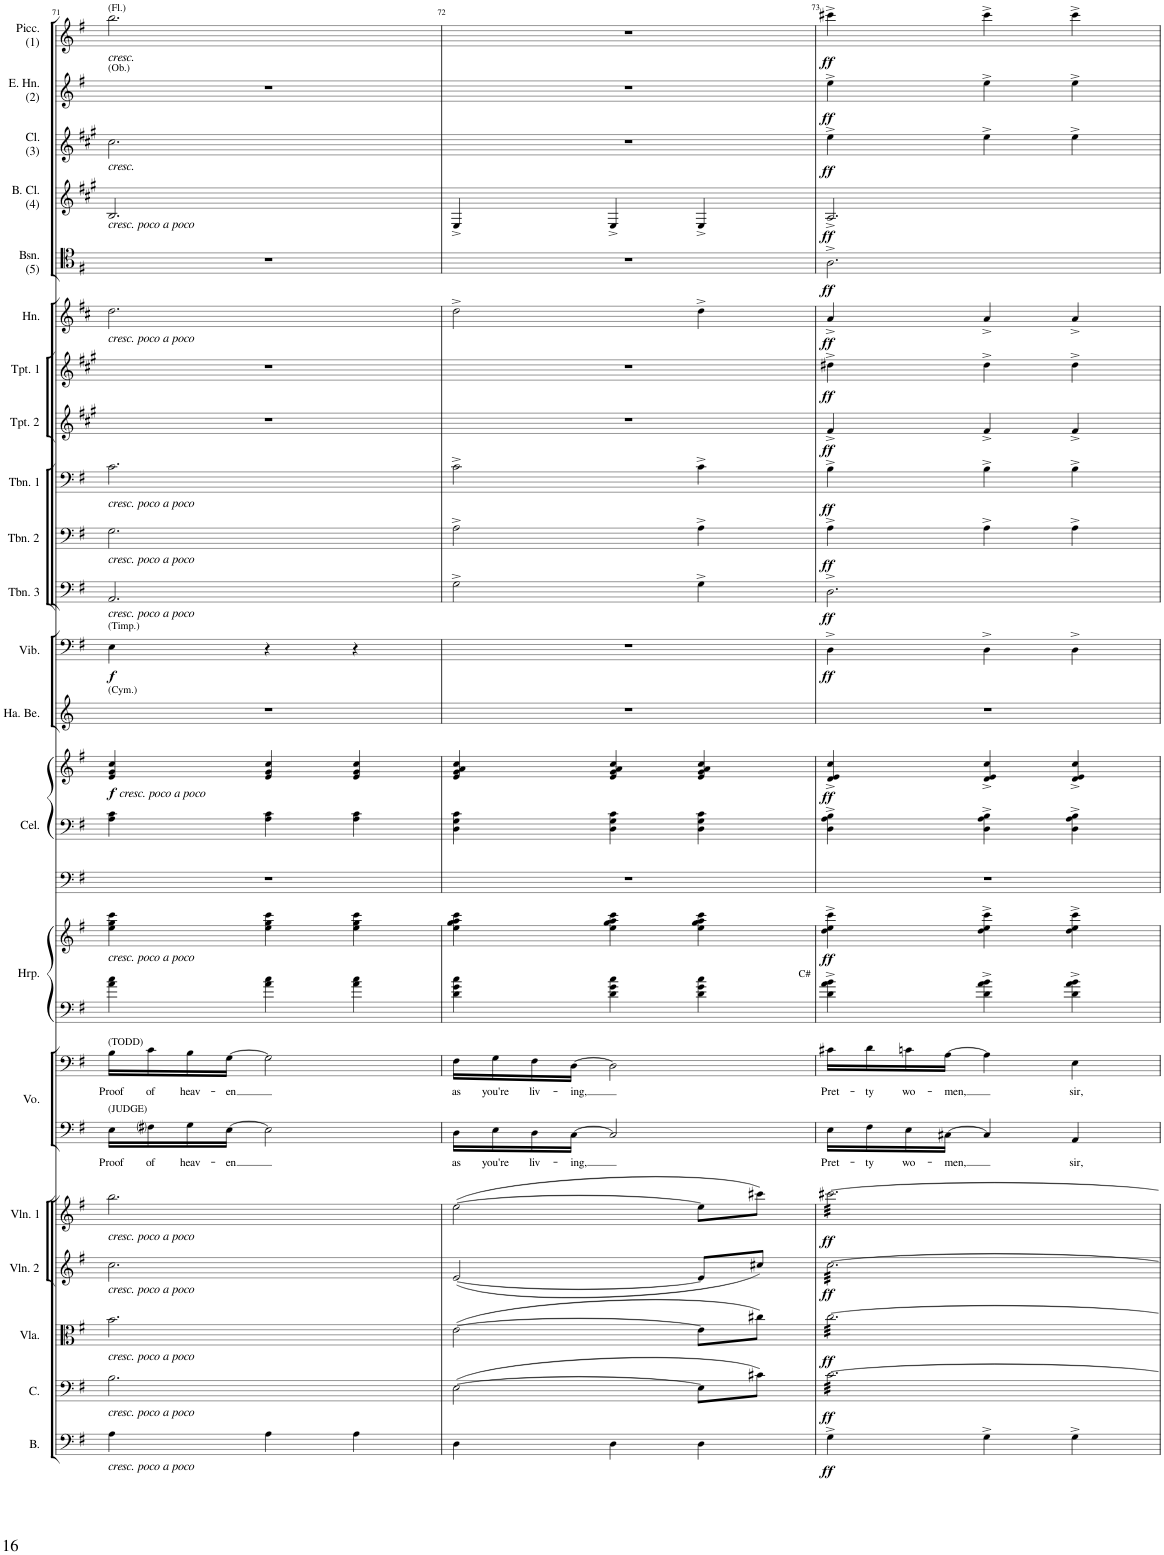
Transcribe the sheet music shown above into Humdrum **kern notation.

**kern	**dynam	**kern	**dynam	**kern	**dynam	**kern	**dynam	**kern	**dynam	**kern	**text	**kern	**text	**kern	**kern	**dynam	**kern	**kern	**kern	**dynam	**kern	**kern	**dynam	**kern	**dynam	**kern	**dynam	**kern	**dynam	**kern	**dynam	**kern	**dynam	**kern	**dynam	**kern	**dynam	**kern	**dynam	**kern	**dynam	**kern	**dynam	**kern	**dynam
*part21	*part21	*part20	*part20	*part19	*part19	*part18	*part18	*part17	*part17	*part16	*part16	*part16	*part16	*part15	*part15	*part15	*part14	*part14	*part14	*part14	*part13	*part12	*part12	*part11	*part11	*part10	*part10	*part9	*part9	*part8	*part8	*part7	*part7	*part6	*part6	*part5	*part5	*part4	*part4	*part3	*part3	*part2	*part2	*part1	*part1
*staff25	*staff25	*staff24	*staff24	*staff23	*staff23	*staff22	*staff22	*staff21	*staff21	*staff20	*staff20	*staff19	*staff19	*staff18	*staff17	*staff17/18	*staff16	*staff15	*staff14	*staff14/15/16	*staff13	*staff12	*staff12	*staff11	*staff11	*staff10	*staff10	*staff9	*staff9	*staff8	*staff8	*staff7	*staff7	*staff6	*staff6	*staff5	*staff5	*staff4	*staff4	*staff3	*staff3	*staff2	*staff2	*staff1	*staff1
*I"Bass	*	*I"Cello	*	*I"Viola	*	*I"Violin 2	*	*I"Violin 1	*	*I"Voice	*	*	*	*I"Harp	*	*	*I"Celesta	*	*	*	*I"Hand Bells	*I"Vibraphone	*	*I"Trombone 3	*	*I"Trombone 2	*	*I"Trombone 1	*	*I"Trumpet 2	*	*I"Trumpet 1	*	*I"Horn	*	*I"Bassoon (5)	*	*I"Bass Clarinet (4)	*	*I"Clarinet (3)	*	*I"English Horn (2)	*	*I"Piccolo (1)	*
*I'B.	*	*I'C.	*	*I'Vla.	*	*I'Vln. 2	*	*I'Vln. 1	*	*I'Vo.	*	*	*	*I'Hrp.	*	*	*I'Cel.	*	*	*	*I'Ha. Be.	*I'Vib.	*	*I'Tbn. 3	*	*I'Tbn. 2	*	*I'Tbn. 1	*	*I'Tpt. 2	*	*I'Tpt. 1	*	*I'Hn.	*	*I'Bsn. (5)	*	*I'B. Cl. (4)	*	*I'Cl. (3)	*	*I'E. Hn. (2)	*	*I'Picc. (1)	*
!!LO:PB:g=z
*clefF4	*	*clefF4	*	*clefC3	*	*clefG2	*	*clefG2	*	*clefF4	*	*clefF4	*	*clefF4	*clefG2	*	*clefF4	*clefF4	*clefG2	*	*clefG2	*clefF4	*	*clefF4	*	*clefF4	*	*clefF4	*	*clefG2	*	*clefG2	*	*clefG2	*	*clefC4	*	*clefG2	*	*clefG2	*	*clefG2	*	*clefG2	*
*Trd7c12	*	*	*	*	*	*	*	*	*	*	*	*	*	*	*	*	*Trd-7c-12	*Trd-7c-12	*Trd-7c-12	*	*	*	*	*	*	*	*	*	*	*Trd1c2	*	*Trd1c2	*	*Trd4c7	*	*	*	*Trd8c14	*	*Trd1c2	*	*Trd4c7	*	*Trd-7c-12	*
*k[f#]	*	*k[f#]	*	*k[f#]	*	*k[f#]	*	*k[f#]	*	*k[f#]	*	*k[f#]	*	*k[f#]	*k[f#]	*	*k[f#]	*k[f#]	*k[f#]	*	*k[]	*k[f#]	*	*k[f#]	*	*k[f#]	*	*k[f#]	*	*k[f#c#g#]	*	*k[f#c#g#]	*	*k[f#c#]	*	*k[f#]	*	*k[f#c#g#]	*	*k[f#c#g#]	*	*k[f#]	*	*k[f#]	*
*M3/4	*	*M3/4	*	*M3/4	*	*M3/4	*	*M3/4	*	*M3/4	*	*M3/4	*	*M3/4	*M3/4	*	*M3/4	*M3/4	*M3/4	*	*M3/4	*M3/4	*	*M3/4	*	*M3/4	*	*M3/4	*	*M3/4	*	*M3/4	*	*M3/4	*	*M3/4	*	*M3/4	*	*M3/4	*	*M3/4	*	*M3/4	*
=71	=71	=71	=71	=71	=71	=71	=71	=71	=71	=71	=71	=71	=71	=71	=71	=71	=71	=71	=71	=71	=71	=71	=71	=71	=71	=71	=71	=71	=71	=71	=71	=71	=71	=71	=71	=71	=71	=71	=71	=71	=71	=71	=71	=71	=71
!	!	!	!	!	!	!	!	!	!	!	!	!	!	!	!	!	!	!	!	!	!	!	!	!	!	!	!	!	!	!	!	!	!	!	!	!	!	!	!	!	!	!	!	!LO:TX:a:t=(Fl.)	!
!	!	!	!	!	!	!	!	!	!	!	!	!	!	!	!	!	!	!	!	!	!	!	!	!	!	!	!	!	!	!	!	!	!	!	!	!	!	!	!	!	!	!	!	!LO:TX:b:i:t=cresc.	!
!	!	!	!	!	!	!	!	!	!	!	!	!	!	!	!	!	!	!	!	!	!	!	!	!	!	!	!	!	!	!	!	!	!	!	!	!	!	!	!	!	!	!LO:TX:a:t=(Ob.)	!	!	!
!	!	!	!	!	!	!	!	!	!	!	!	!	!	!	!	!	!	!	!	!	!	!	!	!	!	!	!	!	!	!	!	!	!	!	!	!	!	!	!	!LO:TX:b:i:t=cresc.	!	!	!	!	!
!	!	!	!	!	!	!	!	!	!	!	!	!	!	!	!	!	!	!	!	!	!	!	!	!	!	!	!	!	!	!	!	!	!	!	!	!	!	!LO:TX:b:i:t=cresc. poco a poco	!	!	!	!	!	!	!
!	!	!	!	!	!	!	!	!	!	!	!	!	!	!	!	!	!	!	!	!	!	!	!	!	!	!	!	!	!	!	!	!	!	!LO:TX:b:i:t=cresc. poco a poco	!	!	!	!	!	!	!	!	!	!	!
!	!	!	!	!	!	!	!	!	!	!	!	!	!	!	!	!	!	!	!	!	!	!	!	!	!	!	!	!LO:TX:b:i:t=cresc. poco a poco	!	!	!	!	!	!	!	!	!	!	!	!	!	!	!	!	!
!	!	!	!	!	!	!	!	!	!	!	!	!	!	!	!	!	!	!	!	!	!	!	!	!	!	!LO:TX:b:i:t=cresc. poco a poco	!	!	!	!	!	!	!	!	!	!	!	!	!	!	!	!	!	!	!
!	!	!	!	!	!	!	!	!	!	!	!	!	!	!	!	!	!	!	!	!	!	!	!	!LO:TX:b:i:t=cresc. poco a poco	!	!	!	!	!	!	!	!	!	!	!	!	!	!	!	!	!	!	!	!	!
!	!	!	!	!	!	!	!	!	!	!	!	!	!	!	!	!	!	!	!	!	!	!LO:TX:a:t=(Timp.)	!	!	!	!	!	!	!	!	!	!	!	!	!	!	!	!	!	!	!	!	!	!	!
!	!	!	!	!	!	!	!	!	!	!	!	!	!	!	!	!	!	!	!	!	!LO:TX:a:t=(Cym.)	!	!	!	!	!	!	!	!	!	!	!	!	!	!	!	!	!	!	!	!	!	!	!	!
!	!	!	!	!	!	!	!	!	!	!	!	!	!	!	!	!	!	!	!LO:TX:b:i:t=cresc. poco a poco	!	!	!	!	!	!	!	!	!	!	!	!	!	!	!	!	!	!	!	!	!	!	!	!	!	!
!	!	!	!	!	!	!	!	!	!	!	!	!	!	!	!LO:TX:b:i:t=cresc. poco a poco	!	!	!	!	!	!	!	!	!	!	!	!	!	!	!	!	!	!	!	!	!	!	!	!	!	!	!	!	!	!
!	!	!	!	!	!	!	!	!	!	!	!	!LO:TX:a:t=(TODD)	!	!	!	!	!	!	!	!	!	!	!	!	!	!	!	!	!	!	!	!	!	!	!	!	!	!	!	!	!	!	!	!	!
!	!	!	!	!	!	!	!	!	!	!LO:TX:a:t=(JUDGE)	!	!	!	!	!	!	!	!	!	!	!	!	!	!	!	!	!	!	!	!	!	!	!	!	!	!	!	!	!	!	!	!	!	!	!
!	!	!	!	!	!	!	!	!LO:TX:b:i:t=cresc. poco a poco	!	!	!	!	!	!	!	!	!	!	!	!	!	!	!	!	!	!	!	!	!	!	!	!	!	!	!	!	!	!	!	!	!	!	!	!	!
!	!	!	!	!	!	!LO:TX:b:i:t=cresc. poco a poco	!	!	!	!	!	!	!	!	!	!	!	!	!	!	!	!	!	!	!	!	!	!	!	!	!	!	!	!	!	!	!	!	!	!	!	!	!	!	!
!	!	!	!	!LO:TX:b:i:t=cresc. poco a poco	!	!	!	!	!	!	!	!	!	!	!	!	!	!	!	!	!	!	!	!	!	!	!	!	!	!	!	!	!	!	!	!	!	!	!	!	!	!	!	!	!
!	!	!LO:TX:b:i:t=cresc. poco a poco	!	!	!	!	!	!	!	!	!	!	!	!	!	!	!	!	!	!	!	!	!	!	!	!	!	!	!	!	!	!	!	!	!	!	!	!	!	!	!	!	!	!	!
!LO:TX:b:i:t=cresc. poco a poco	!	!	!	!	!	!	!	!	!	!	!	!	!	!	!	!	!	!	!	!	!	!	!	!	!	!	!	!	!	!	!	!	!	!	!	!	!	!	!	!	!	!	!	!	!
!	!	!	!	!	!	!	!	!	!	!	!LO:LY:b	!	!LO:LY:b	!	!	!	!	!	!	!LO:DY:b	!	!	!LO:DY:b	!	!	!	!	!	!	!	!	!	!	!	!	!	!	!	!	!	!	!	!	!	!
4A\	.	2.B\	.	2.b\	.	2.cc\	.	2.bb\	.	16E\LL	Proof	16B\LL	Proof	4a\ 4cc\	4ee\ 4gg\ 4ccc\	.	2.r	4A\ 4c\	4e/ 4g/ 4cc/	f	2.r	4E\	f	2.AA/	.	2.G\	.	2.c\	.	2.r	.	2.r	.	2.dd\	.	2.r	.	2.B/	.	2.cc#\	.	2.r	.	2.bb\	.
!	!	!	!	!	!	!	!	!	!	!	!LO:LY:b	!	!LO:LY:b	!	!	!	!	!	!	!	!	!	!	!	!	!	!	!	!	!	!	!	!	!	!	!	!	!	!	!	!	!	!	!	!
.	.	.	.	.	.	.	.	.	.	16F#i\	of	16c\	of	.	.	.	.	.	.	.	.	.	.	.	.	.	.	.	.	.	.	.	.	.	.	.	.	.	.	.	.	.	.	.	.
!	!	!	!	!	!	!	!	!	!	!	!LO:LY:b	!	!LO:LY:b	!	!	!	!	!	!	!	!	!	!	!	!	!	!	!	!	!	!	!	!	!	!	!	!	!	!	!	!	!	!	!	!
.	.	.	.	.	.	.	.	.	.	16G\	heav-	16B\	heav-	.	.	.	.	.	.	.	.	.	.	.	.	.	.	.	.	.	.	.	.	.	.	.	.	.	.	.	.	.	.	.	.
!	!	!	!	!	!	!	!	!	!	!	!LO:LY:b	!	!LO:LY:b	!	!	!	!	!	!	!	!	!	!	!	!	!	!	!	!	!	!	!	!	!	!	!	!	!	!	!	!	!	!	!	!
.	.	.	.	.	.	.	.	.	.	[16E\JJ	-en	[16G\JJ	-en	.	.	.	.	.	.	.	.	.	.	.	.	.	.	.	.	.	.	.	.	.	.	.	.	.	.	.	.	.	.	.	.
4A\	.	.	.	.	.	.	.	.	.	2E\]	.	2G\]	.	4a\ 4cc\	4ee\ 4gg\ 4ccc\	.	.	4A\ 4c\	4e/ 4g/ 4cc/	.	.	4r	.	.	.	.	.	.	.	.	.	.	.	.	.	.	.	.	.	.	.	.	.	.	.
4A\	.	.	.	.	.	.	.	.	.	.	.	.	.	4a\ 4cc\	4ee\ 4gg\ 4ccc\	.	.	4A\ 4c\	4e/ 4g/ 4cc/	.	.	4r	.	.	.	.	.	.	.	.	.	.	.	.	.	.	.	.	.	.	.	.	.	.	.
=72	=72	=72	=72	=72	=72	=72	=72	=72	=72	=72	=72	=72	=72	=72	=72	=72	=72	=72	=72	=72	=72	=72	=72	=72	=72	=72	=72	=72	=72	=72	=72	=72	=72	=72	=72	=72	=72	=72	=72	=72	=72	=72	=72	=72	=72
!	!	!	!	!	!	!	!	!	!	!	!LO:LY:b	!	!LO:LY:b	!	!	!	!	!	!	!	!	!	!	!	!	!	!	!	!	!	!	!	!	!	!	!	!	!	!	!	!	!	!	!	!
4D\	.	([2E\	.	([2e\	.	([2e/	.	([2ee\	.	16D\LL	as	16F#\LL	as	4d\ 4g\ 4cc\	4ee\ 4gg\ 4aa\ 4ccc\	.	2.r	4D\ 4G\ 4c\	4e/ 4g/ 4a/ 4cc/	.	2.r	2.r	.	2G^\	.	2A^\	.	2c^\	.	2.r	.	2.r	.	2dd^\	.	2.r	.	4E^/	.	2.r	.	2.r	.	2.r	.
!	!	!	!	!	!	!	!	!	!	!	!LO:LY:b	!	!LO:LY:b	!	!	!	!	!	!	!	!	!	!	!	!	!	!	!	!	!	!	!	!	!	!	!	!	!	!	!	!	!	!	!	!
.	.	.	.	.	.	.	.	.	.	16E\	you're	16G\	you're	.	.	.	.	.	.	.	.	.	.	.	.	.	.	.	.	.	.	.	.	.	.	.	.	.	.	.	.	.	.	.	.
!	!	!	!	!	!	!	!	!	!	!	!LO:LY:b	!	!LO:LY:b	!	!	!	!	!	!	!	!	!	!	!	!	!	!	!	!	!	!	!	!	!	!	!	!	!	!	!	!	!	!	!	!
.	.	.	.	.	.	.	.	.	.	16D\	liv-	16F#\	liv-	.	.	.	.	.	.	.	.	.	.	.	.	.	.	.	.	.	.	.	.	.	.	.	.	.	.	.	.	.	.	.	.
!	!	!	!	!	!	!	!	!	!	!	!LO:LY:b	!	!LO:LY:b	!	!	!	!	!	!	!	!	!	!	!	!	!	!	!	!	!	!	!	!	!	!	!	!	!	!	!	!	!	!	!	!
.	.	.	.	.	.	.	.	.	.	[16C\JJ	-ing,	[16D\JJ	-ing,	.	.	.	.	.	.	.	.	.	.	.	.	.	.	.	.	.	.	.	.	.	.	.	.	.	.	.	.	.	.	.	.
4D\	.	.	.	.	.	.	.	.	.	2C/]	.	2D\]	.	4d\ 4g\ 4cc\	4ee\ 4gg\ 4aa\ 4ccc\	.	.	4D\ 4G\ 4c\	4e/ 4g/ 4a/ 4cc/	.	.	.	.	.	.	.	.	.	.	.	.	.	.	.	.	.	.	4E^/	.	.	.	.	.	.	.
4D\	.	8E\L]	.	8e\L]	.	8e/L]	.	8ee\L]	.	.	.	.	.	4d\ 4g\ 4cc\	4ee\ 4gg\ 4aa\ 4ccc\	.	.	4D\ 4G\ 4c\	4e/ 4g/ 4a/ 4cc/	.	.	.	.	4G^\	.	4A^\	.	4c^\	.	.	.	.	.	4dd^\	.	.	.	4E^/	.	.	.	.	.	.	.
.	.	8c#X\J)	.	8cc#X\J)	.	8cc#X/J)	.	8ccc#X\J)	.	.	.	.	.	.	.	.	.	.	.	.	.	.	.	.	.	.	.	.	.	.	.	.	.	.	.	.	.	.	.	.	.	.	.	.	.
=73	=73	=73	=73	=73	=73	=73	=73	=73	=73	=73	=73	=73	=73	=73	=73	=73	=73	=73	=73	=73	=73	=73	=73	=73	=73	=73	=73	=73	=73	=73	=73	=73	=73	=73	=73	=73	=73	=73	=73	=73	=73	=73	=73	=73	=73
!	!	!	!	!	!	!	!	!	!	!	!	!	!	!LO:TX:a:t=C#	!	!	!	!	!	!	!	!	!	!	!	!	!	!	!	!	!	!	!	!	!	!	!	!	!	!	!	!	!	!	!
!	!LO:DY:b	!	!LO:DY:b	!	!LO:DY:b	!	!LO:DY:b	!	!LO:DY:b	!	!LO:LY:b	!	!LO:LY:b	!	!	!LO:DY:b	!	!	!	!LO:DY:b	!	!	!LO:DY:b	!	!LO:DY:b	!	!LO:DY:b	!	!LO:DY:b	!	!LO:DY:b	!	!LO:DY:b	!	!LO:DY:b	!	!LO:DY:b	!	!LO:DY:b	!	!LO:DY:b	!	!LO:DY:b	!	!LO:DY:b
*	*	*tremolo	*	*	*	*	*	*	*	*	*	*	*	*	*	*	*	*	*	*	*	*	*	*	*	*	*	*	*	*	*	*	*	*	*	*	*	*	*	*	*	*	*	*	*
*	*	*	*	*tremolo	*	*	*	*	*	*	*	*	*	*	*	*	*	*	*	*	*	*	*	*	*	*	*	*	*	*	*	*	*	*	*	*	*	*	*	*	*	*	*	*	*
*	*	*	*	*	*	*tremolo	*	*	*	*	*	*	*	*	*	*	*	*	*	*	*	*	*	*	*	*	*	*	*	*	*	*	*	*	*	*	*	*	*	*	*	*	*	*	*
*	*	*	*	*	*	*	*	*tremolo	*	*	*	*	*	*	*	*	*	*	*	*	*	*	*	*	*	*	*	*	*	*	*	*	*	*	*	*	*	*	*	*	*	*	*	*	*
4G^\	ff	[32c\LLL	ff	[32cc\LLL	ff	[32cc\LLL	ff	[32ccc#X\LLL	ff	16E\LL	Pret-	16c#X\LL	Pret-	4d\^ 4a\^ 4b\^	4dd\^ 4ee\^ 4ccc\^	ff	2.r	4D\^ 4A\^ 4B\^	4d/^ 4e/^ 4cc/^	ff	2.r	4D^\	ff	2.D^\	ff	4A^\	ff	4B^\	ff	4f#^/	ff	4dd#X^\	ff	4a^/	ff	2.A^\	ff	2.A^/	ff	4ee^\	ff	4ee^\	ff	4ccc#X^\	ff
.	.	32c\	.	32cc\	.	32cc\	.	32ccc#X\	.	.	.	.	.	.	.	.	.	.	.	.	.	.	.	.	.	.	.	.	.	.	.	.	.	.	.	.	.	.	.	.	.	.	.	.	.
!	!	!	!	!	!	!	!	!	!	!	!LO:LY:b	!	!LO:LY:b	!	!	!	!	!	!	!	!	!	!	!	!	!	!	!	!	!	!	!	!	!	!	!	!	!	!	!	!	!	!	!	!
.	.	32c\	.	32cc\	.	32cc\	.	32ccc#X\	.	16F#\	-ty	16d\	-ty	.	.	.	.	.	.	.	.	.	.	.	.	.	.	.	.	.	.	.	.	.	.	.	.	.	.	.	.	.	.	.	.
.	.	32c\	.	32cc\	.	32cc\	.	32ccc#X\	.	.	.	.	.	.	.	.	.	.	.	.	.	.	.	.	.	.	.	.	.	.	.	.	.	.	.	.	.	.	.	.	.	.	.	.	.
!	!	!	!	!	!	!	!	!	!	!	!LO:LY:b	!	!LO:LY:b	!	!	!	!	!	!	!	!	!	!	!	!	!	!	!	!	!	!	!	!	!	!	!	!	!	!	!	!	!	!	!	!
.	.	32c\	.	32cc\	.	32cc\	.	32ccc#X\	.	16E\	wo-	16cn\	wo-	.	.	.	.	.	.	.	.	.	.	.	.	.	.	.	.	.	.	.	.	.	.	.	.	.	.	.	.	.	.	.	.
.	.	32c\	.	32cc\	.	32cc\	.	32ccc#X\	.	.	.	.	.	.	.	.	.	.	.	.	.	.	.	.	.	.	.	.	.	.	.	.	.	.	.	.	.	.	.	.	.	.	.	.	.
!	!	!	!	!	!	!	!	!	!	!	!LO:LY:b	!	!LO:LY:b	!	!	!	!	!	!	!	!	!	!	!	!	!	!	!	!	!	!	!	!	!	!	!	!	!	!	!	!	!	!	!	!
.	.	32c\	.	32cc\	.	32cc\	.	32ccc#X\	.	[16C#X\JJ	-men,	[16A\JJ	-men,	.	.	.	.	.	.	.	.	.	.	.	.	.	.	.	.	.	.	.	.	.	.	.	.	.	.	.	.	.	.	.	.
.	.	32c\	.	32cc\	.	32cc\	.	32ccc#X\	.	.	.	.	.	.	.	.	.	.	.	.	.	.	.	.	.	.	.	.	.	.	.	.	.	.	.	.	.	.	.	.	.	.	.	.	.
4G^\	.	32c\	.	32cc\	.	32cc\	.	32ccc#X\	.	4C#/]	.	4A\]	.	4d\^ 4a\^ 4b\^	4dd\^ 4ee\^ 4ccc\^	.	.	4D\^ 4A\^ 4B\^	4d/^ 4e/^ 4cc/^	.	.	4D^\	.	.	.	4A^\	.	4B^\	.	4f#^/	.	4dd#^\	.	4a^/	.	.	.	.	.	4ee^\	.	4ee^\	.	4ccc#^\	.
.	.	32c\	.	32cc\	.	32cc\	.	32ccc#X\	.	.	.	.	.	.	.	.	.	.	.	.	.	.	.	.	.	.	.	.	.	.	.	.	.	.	.	.	.	.	.	.	.	.	.	.	.
.	.	32c\	.	32cc\	.	32cc\	.	32ccc#X\	.	.	.	.	.	.	.	.	.	.	.	.	.	.	.	.	.	.	.	.	.	.	.	.	.	.	.	.	.	.	.	.	.	.	.	.	.
.	.	32c\	.	32cc\	.	32cc\	.	32ccc#X\	.	.	.	.	.	.	.	.	.	.	.	.	.	.	.	.	.	.	.	.	.	.	.	.	.	.	.	.	.	.	.	.	.	.	.	.	.
.	.	32c\	.	32cc\	.	32cc\	.	32ccc#X\	.	.	.	.	.	.	.	.	.	.	.	.	.	.	.	.	.	.	.	.	.	.	.	.	.	.	.	.	.	.	.	.	.	.	.	.	.
.	.	32c\	.	32cc\	.	32cc\	.	32ccc#X\	.	.	.	.	.	.	.	.	.	.	.	.	.	.	.	.	.	.	.	.	.	.	.	.	.	.	.	.	.	.	.	.	.	.	.	.	.
.	.	32c\	.	32cc\	.	32cc\	.	32ccc#X\	.	.	.	.	.	.	.	.	.	.	.	.	.	.	.	.	.	.	.	.	.	.	.	.	.	.	.	.	.	.	.	.	.	.	.	.	.
.	.	32c\	.	32cc\	.	32cc\	.	32ccc#X\	.	.	.	.	.	.	.	.	.	.	.	.	.	.	.	.	.	.	.	.	.	.	.	.	.	.	.	.	.	.	.	.	.	.	.	.	.
!	!	!	!	!	!	!	!	!	!	!	!LO:LY:b	!	!LO:LY:b	!	!	!	!	!	!	!	!	!	!	!	!	!	!	!	!	!	!	!	!	!	!	!	!	!	!	!	!	!	!	!	!
4G^\	.	32c\	.	32cc\	.	32cc\	.	32ccc#X\	.	4AA/	sir,	4E\	sir,	4d\^ 4a\^ 4b\^	4dd\^ 4ee\^ 4ccc\^	.	.	4D\^ 4A\^ 4B\^	4d/^ 4e/^ 4cc/^	.	.	4D^\	.	.	.	4A^\	.	4B^\	.	4f#^/	.	4dd#^\	.	4a^/	.	.	.	.	.	4ee^\	.	4ee^\	.	4ccc#^\	.
.	.	32c\	.	32cc\	.	32cc\	.	32ccc#X\	.	.	.	.	.	.	.	.	.	.	.	.	.	.	.	.	.	.	.	.	.	.	.	.	.	.	.	.	.	.	.	.	.	.	.	.	.
.	.	32c\	.	32cc\	.	32cc\	.	32ccc#X\	.	.	.	.	.	.	.	.	.	.	.	.	.	.	.	.	.	.	.	.	.	.	.	.	.	.	.	.	.	.	.	.	.	.	.	.	.
.	.	32c\	.	32cc\	.	32cc\	.	32ccc#X\	.	.	.	.	.	.	.	.	.	.	.	.	.	.	.	.	.	.	.	.	.	.	.	.	.	.	.	.	.	.	.	.	.	.	.	.	.
.	.	32c\	.	32cc\	.	32cc\	.	32ccc#X\	.	.	.	.	.	.	.	.	.	.	.	.	.	.	.	.	.	.	.	.	.	.	.	.	.	.	.	.	.	.	.	.	.	.	.	.	.
.	.	32c\	.	32cc\	.	32cc\	.	32ccc#X\	.	.	.	.	.	.	.	.	.	.	.	.	.	.	.	.	.	.	.	.	.	.	.	.	.	.	.	.	.	.	.	.	.	.	.	.	.
.	.	32c\	.	32cc\	.	32cc\	.	32ccc#X\	.	.	.	.	.	.	.	.	.	.	.	.	.	.	.	.	.	.	.	.	.	.	.	.	.	.	.	.	.	.	.	.	.	.	.	.	.
.	.	32c\JJJ	.	32cc\JJJ	.	32cc\JJJ	.	32ccc#X\JJJ	.	.	.	.	.	.	.	.	.	.	.	.	.	.	.	.	.	.	.	.	.	.	.	.	.	.	.	.	.	.	.	.	.	.	.	.	.
*	*	*	*	*	*	*	*	*Xtremolo	*	*	*	*	*	*	*	*	*	*	*	*	*	*	*	*	*	*	*	*	*	*	*	*	*	*	*	*	*	*	*	*	*	*	*	*	*
*	*	*	*	*	*	*Xtremolo	*	*	*	*	*	*	*	*	*	*	*	*	*	*	*	*	*	*	*	*	*	*	*	*	*	*	*	*	*	*	*	*	*	*	*	*	*	*	*
*	*	*	*	*Xtremolo	*	*	*	*	*	*	*	*	*	*	*	*	*	*	*	*	*	*	*	*	*	*	*	*	*	*	*	*	*	*	*	*	*	*	*	*	*	*	*	*	*
*	*	*Xtremolo	*	*	*	*	*	*	*	*	*	*	*	*	*	*	*	*	*	*	*	*	*	*	*	*	*	*	*	*	*	*	*	*	*	*	*	*	*	*	*	*	*	*	*
=	=	=	=	=	=	=	=	=	=	=	=	=	=	=	=	=	=	=	=	=	=	=	=	=	=	=	=	=	=	=	=	=	=	=	=	=	=	=	=	=	=	=	=	=	=
*-	*-	*-	*-	*-	*-	*-	*-	*-	*-	*-	*-	*-	*-	*-	*-	*-	*-	*-	*-	*-	*-	*-	*-	*-	*-	*-	*-	*-	*-	*-	*-	*-	*-	*-	*-	*-	*-	*-	*-	*-	*-	*-	*-	*-	*-
